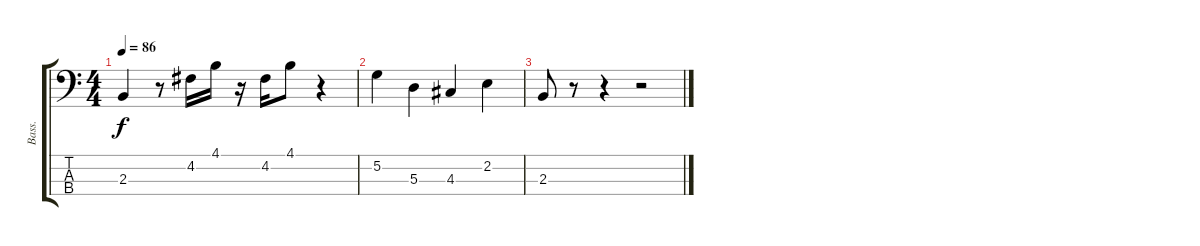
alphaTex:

\track ("Bass." "Bass.") {instrument electricbassfinger}
\staff {score tabs}
\tuning (G2 D2 A1 E1) {hide}
\ts (4 4)
\tempo 86
\clef f4
\ks c
2.3.4{dy f} r.8 4.2.16 4.1.16 r.16 4.2.16 4.1.8 r.4 |
5.2.4 5.3.4 4.3.4 2.2.4 |
2.3.8 r.8 r.4 r.2
